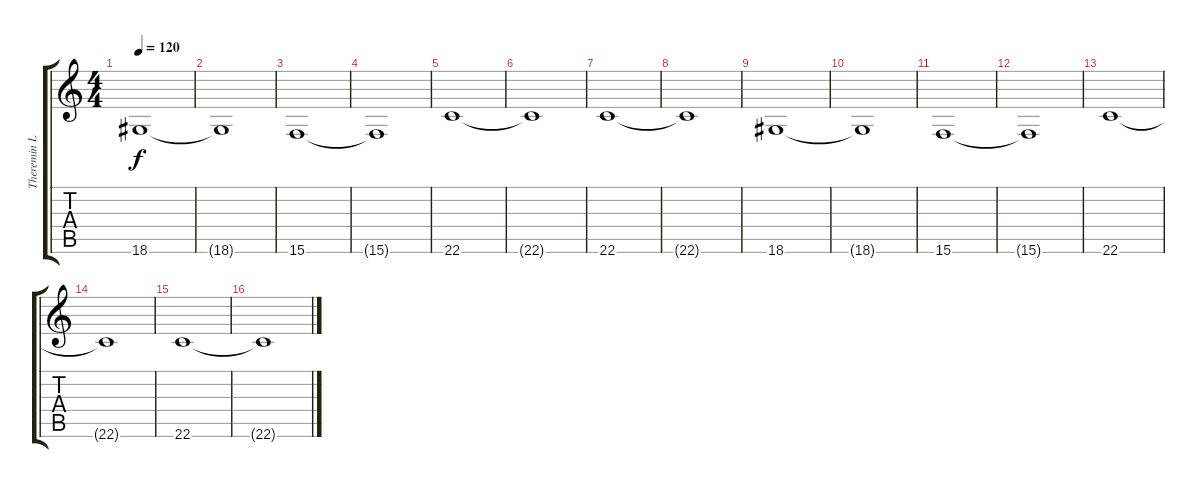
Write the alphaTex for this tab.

\track ("Theremin Lux" "Theremin L") {solo instrument lead1square}
\staff {score tabs}
\tuning (E4 B3 G3 D3 A2 D2) {hide}
\ts (4 4)
\tempo 120
\clef g2
\ks c
18.6.1{dy f} |
18.6{t}.1 |
15.6.1 |
15.6{t}.1 |
22.6.1 |
22.6{t}.1 |
22.6.1 |
22.6{t}.1 |
18.6.1 |
18.6{t}.1 |
15.6.1 |
15.6{t}.1 |
22.6.1 |
22.6{t}.1 |
22.6.1 |
22.6{t}.1
